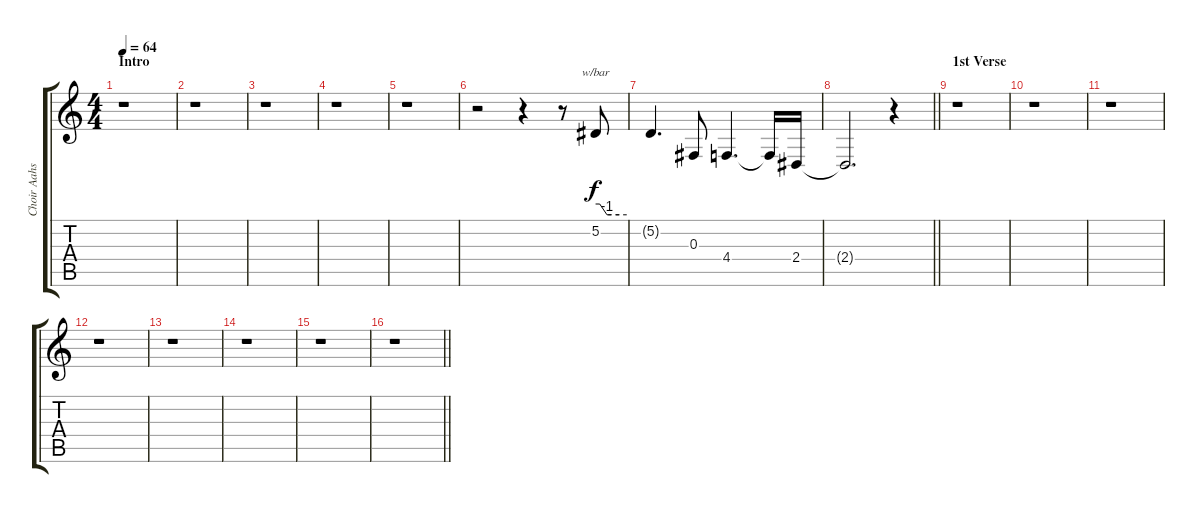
\track ("Choir Aahs (Everyone)" "Choir Aahs") {instrument choiraahs}
\staff {score tabs}
\tuning (Eb4 Bb3 Gb3 Db3 Ab2 Eb2) {hide}
\ts (4 4)
\section ("" "Intro")
\tempo 64
\clef g2
\ks c
r.1{dy f instrument choiraahs} |
r.1 |
r.1 |
r.1 |
r.1 |
r.2 r.4 r.8 5.2.8{tbe (custom default 0 0 8 0 22 -4 30 -4 45 -4 60 -4)} |
5.2{t}.4{d} 0.3.8 4.4.4{d} 4.4{t}.16 2.4.16 |
\barLineRight lightlight
2.4{t}.2{d} r.4 |
\section ("" "1st Verse")
r.1 |
r.1 |
r.1 |
r.1 |
r.1 |
r.1 |
r.1 |
\barLineRight lightlight
r.1
